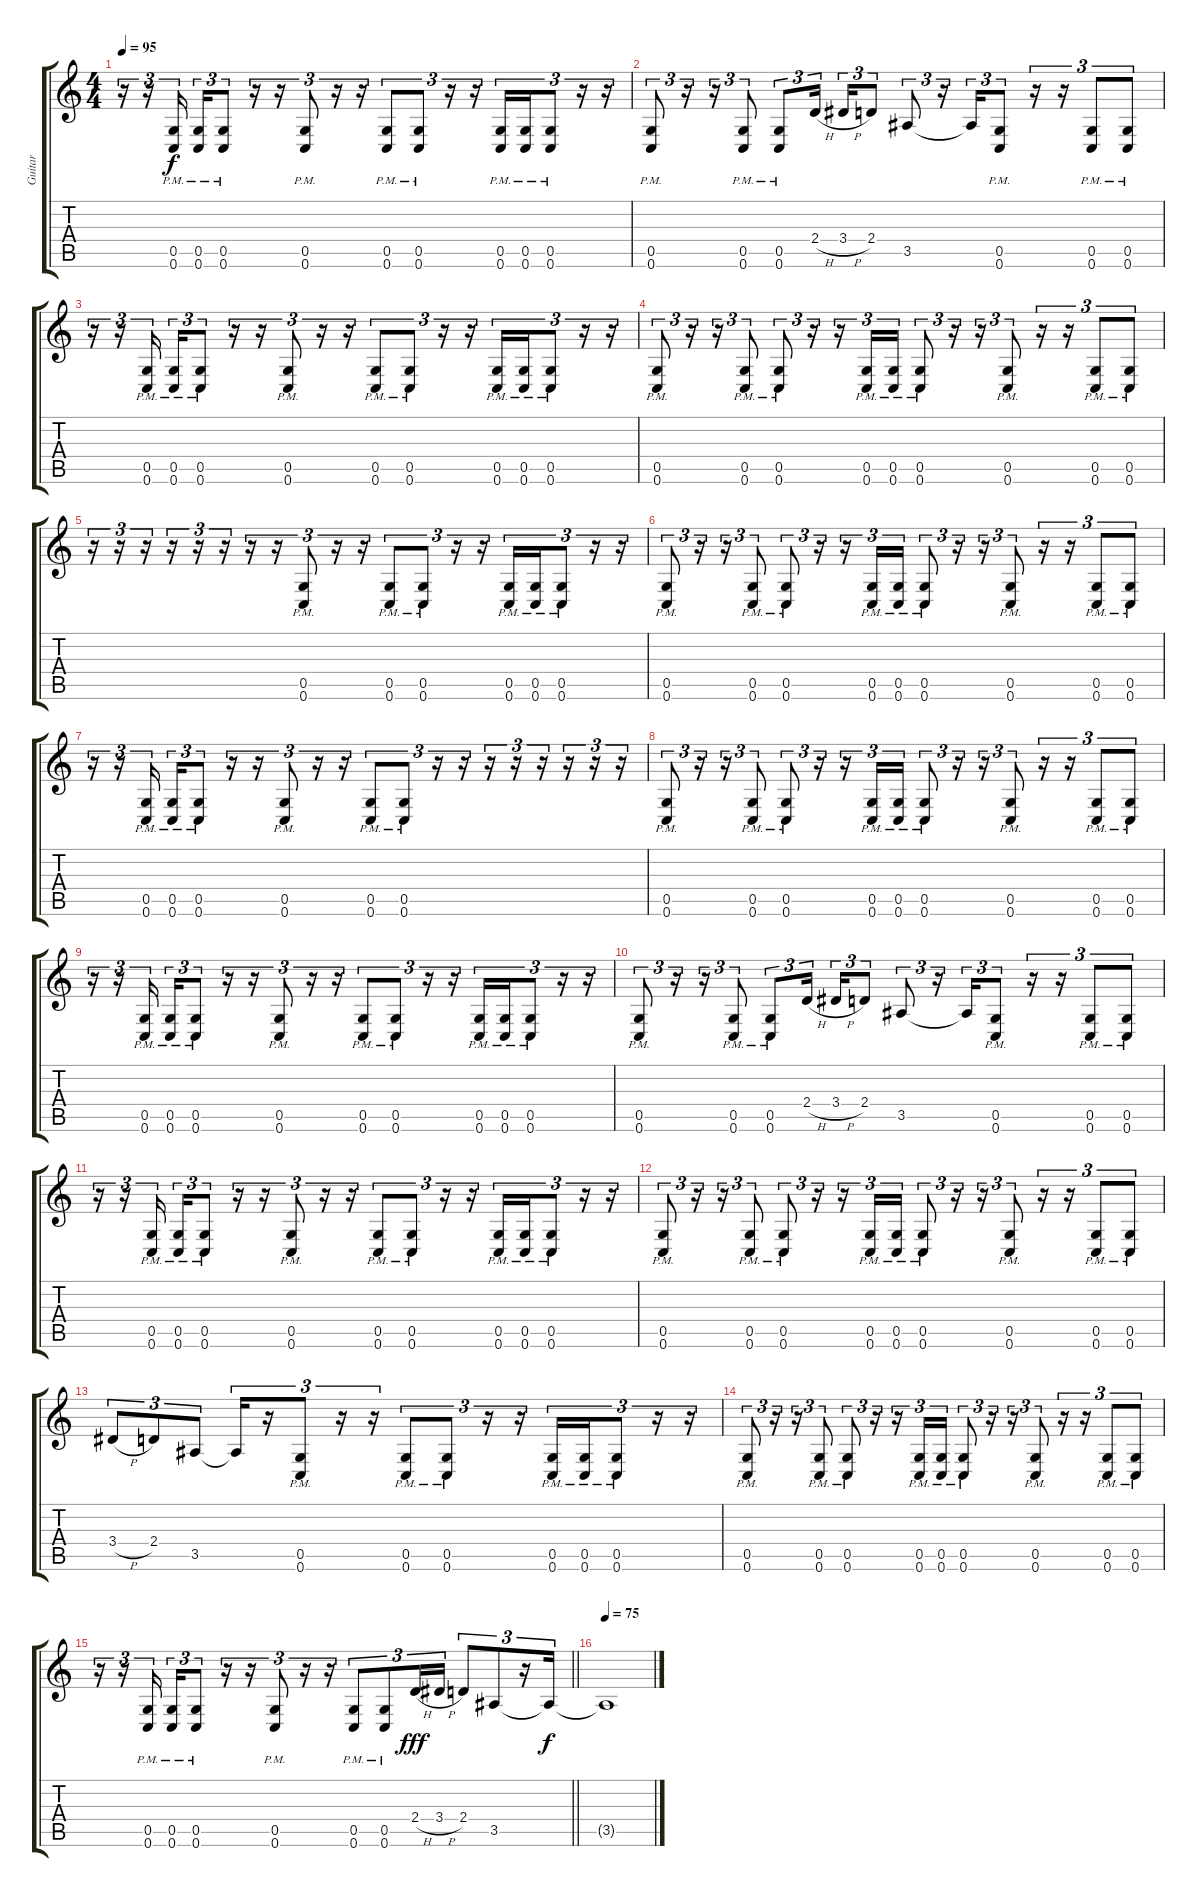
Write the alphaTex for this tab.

\track ("Guitar" "Guitar") {instrument distortionguitar}
\staff {score tabs}
\tuning (D4 A3 F3 C3 G2 C2) {hide}
\ts (4 4)
\tempo 95
\clef g2
\ks c
r.16{tu (3 2) dy f} r.16{tu (3 2)} (0.5{pm} 0.6{pm}).16{tu (3 2) beam splitsecondary} (0.5{pm} 0.6{pm}).16{tu (3 2)} (0.5{pm} 0.6{pm}).8{tu (3 2)} r.16{tu (3 2)} r.16{tu (3 2)} (0.5{pm} 0.6{pm}).8{tu (3 2)} r.16{tu (3 2)} r.16{tu (3 2)} (0.5{pm} 0.6{pm}).8{tu (3 2)} (0.5{pm} 0.6{pm}).8{tu (3 2)} r.16{tu (3 2)} r.16{tu (3 2)} (0.5{pm} 0.6{pm}).16{tu (3 2)} (0.5{pm} 0.6{pm}).16{tu (3 2)} (0.5{pm} 0.6{pm}).8{tu (3 2)} r.16{tu (3 2)} r.16{tu (3 2)} |
(0.5{pm} 0.6{pm}).8{tu (3 2)} r.16{tu (3 2)} r.16{tu (3 2)} (0.5{pm} 0.6{pm}).8{tu (3 2)} (0.5{pm} 0.6{pm}).8{tu (3 2)} 2.4{h}.16{tu (3 2) beam splitsecondary} 3.4{h}.16{tu (3 2)} 2.4.8{tu (3 2)} 3.5.8{tu (3 2)} r.16{tu (3 2)} 3.5{t}.16{tu (3 2)} (0.5{pm} 0.6{pm}).8{tu (3 2)} r.16{tu (3 2)} r.16{tu (3 2)} (0.5{pm} 0.6{pm}).8{tu (3 2)} (0.5{pm} 0.6{pm}).8{tu (3 2)} |
r.16{tu (3 2)} r.16{tu (3 2)} (0.5{pm} 0.6{pm}).16{tu (3 2) beam splitsecondary} (0.5{pm} 0.6{pm}).16{tu (3 2)} (0.5{pm} 0.6{pm}).8{tu (3 2)} r.16{tu (3 2)} r.16{tu (3 2)} (0.5{pm} 0.6{pm}).8{tu (3 2)} r.16{tu (3 2)} r.16{tu (3 2)} (0.5{pm} 0.6{pm}).8{tu (3 2)} (0.5{pm} 0.6{pm}).8{tu (3 2)} r.16{tu (3 2)} r.16{tu (3 2)} (0.5{pm} 0.6{pm}).16{tu (3 2)} (0.5{pm} 0.6{pm}).16{tu (3 2)} (0.5{pm} 0.6{pm}).8{tu (3 2)} r.16{tu (3 2)} r.16{tu (3 2)} |
(0.5{pm} 0.6{pm}).8{tu (3 2)} r.16{tu (3 2)} r.16{tu (3 2)} (0.5{pm} 0.6{pm}).8{tu (3 2)} (0.5{pm} 0.6{pm}).8{tu (3 2)} r.16{tu (3 2)} r.16{tu (3 2)} (0.5{pm} 0.6{pm}).16{tu (3 2)} (0.5{pm} 0.6{pm}).16{tu (3 2)} (0.5{pm} 0.6{pm}).8{tu (3 2)} r.16{tu (3 2)} r.16{tu (3 2)} (0.5{pm} 0.6{pm}).8{tu (3 2)} r.16{tu (3 2)} r.16{tu (3 2)} (0.5{pm} 0.6{pm}).8{tu (3 2)} (0.5{pm} 0.6{pm}).8{tu (3 2)} |
r.16{tu (3 2)} r.16{tu (3 2)} r.16{tu (3 2)} r.16{tu (3 2)} r.16{tu (3 2)} r.16{tu (3 2)} r.16{tu (3 2)} r.16{tu (3 2)} (0.5{pm} 0.6{pm}).8{tu (3 2)} r.16{tu (3 2)} r.16{tu (3 2)} (0.5{pm} 0.6{pm}).8{tu (3 2)} (0.5{pm} 0.6{pm}).8{tu (3 2)} r.16{tu (3 2)} r.16{tu (3 2)} (0.5{pm} 0.6{pm}).16{tu (3 2)} (0.5{pm} 0.6{pm}).16{tu (3 2)} (0.5{pm} 0.6{pm}).8{tu (3 2)} r.16{tu (3 2)} r.16{tu (3 2)} |
(0.5{pm} 0.6{pm}).8{tu (3 2)} r.16{tu (3 2)} r.16{tu (3 2)} (0.5{pm} 0.6{pm}).8{tu (3 2)} (0.5{pm} 0.6{pm}).8{tu (3 2)} r.16{tu (3 2)} r.16{tu (3 2)} (0.5{pm} 0.6{pm}).16{tu (3 2)} (0.5{pm} 0.6{pm}).16{tu (3 2)} (0.5{pm} 0.6{pm}).8{tu (3 2)} r.16{tu (3 2)} r.16{tu (3 2)} (0.5{pm} 0.6{pm}).8{tu (3 2)} r.16{tu (3 2)} r.16{tu (3 2)} (0.5{pm} 0.6{pm}).8{tu (3 2)} (0.5{pm} 0.6{pm}).8{tu (3 2)} |
r.16{tu (3 2)} r.16{tu (3 2)} (0.5{pm} 0.6{pm}).16{tu (3 2) beam splitsecondary} (0.5{pm} 0.6{pm}).16{tu (3 2)} (0.5{pm} 0.6{pm}).8{tu (3 2)} r.16{tu (3 2)} r.16{tu (3 2)} (0.5{pm} 0.6{pm}).8{tu (3 2)} r.16{tu (3 2)} r.16{tu (3 2)} (0.5{pm} 0.6{pm}).8{tu (3 2)} (0.5{pm} 0.6{pm}).8{tu (3 2)} r.16{tu (3 2)} r.16{tu (3 2)} r.16{tu (3 2)} r.16{tu (3 2)} r.16{tu (3 2)} r.16{tu (3 2)} r.16{tu (3 2)} r.16{tu (3 2)} |
(0.5{pm} 0.6{pm}).8{tu (3 2)} r.16{tu (3 2)} r.16{tu (3 2)} (0.5{pm} 0.6{pm}).8{tu (3 2)} (0.5{pm} 0.6{pm}).8{tu (3 2)} r.16{tu (3 2)} r.16{tu (3 2)} (0.5{pm} 0.6{pm}).16{tu (3 2)} (0.5{pm} 0.6{pm}).16{tu (3 2)} (0.5{pm} 0.6{pm}).8{tu (3 2)} r.16{tu (3 2)} r.16{tu (3 2)} (0.5{pm} 0.6{pm}).8{tu (3 2)} r.16{tu (3 2)} r.16{tu (3 2)} (0.5{pm} 0.6{pm}).8{tu (3 2)} (0.5{pm} 0.6{pm}).8{tu (3 2)} |
r.16{tu (3 2)} r.16{tu (3 2)} (0.5{pm} 0.6{pm}).16{tu (3 2) beam splitsecondary} (0.5{pm} 0.6{pm}).16{tu (3 2)} (0.5{pm} 0.6{pm}).8{tu (3 2)} r.16{tu (3 2)} r.16{tu (3 2)} (0.5{pm} 0.6{pm}).8{tu (3 2)} r.16{tu (3 2)} r.16{tu (3 2)} (0.5{pm} 0.6{pm}).8{tu (3 2)} (0.5{pm} 0.6{pm}).8{tu (3 2)} r.16{tu (3 2)} r.16{tu (3 2)} (0.5{pm} 0.6{pm}).16{tu (3 2)} (0.5{pm} 0.6{pm}).16{tu (3 2)} (0.5{pm} 0.6{pm}).8{tu (3 2)} r.16{tu (3 2)} r.16{tu (3 2)} |
(0.5{pm} 0.6{pm}).8{tu (3 2)} r.16{tu (3 2)} r.16{tu (3 2)} (0.5{pm} 0.6{pm}).8{tu (3 2)} (0.5{pm} 0.6{pm}).8{tu (3 2)} 2.4{h}.16{tu (3 2) beam splitsecondary} 3.4{h}.16{tu (3 2)} 2.4.8{tu (3 2)} 3.5.8{tu (3 2)} r.16{tu (3 2)} 3.5{t}.16{tu (3 2)} (0.5{pm} 0.6{pm}).8{tu (3 2)} r.16{tu (3 2)} r.16{tu (3 2)} (0.5{pm} 0.6{pm}).8{tu (3 2)} (0.5{pm} 0.6{pm}).8{tu (3 2)} |
r.16{tu (3 2)} r.16{tu (3 2)} (0.5{pm} 0.6{pm}).16{tu (3 2) beam splitsecondary} (0.5{pm} 0.6{pm}).16{tu (3 2)} (0.5{pm} 0.6{pm}).8{tu (3 2)} r.16{tu (3 2)} r.16{tu (3 2)} (0.5{pm} 0.6{pm}).8{tu (3 2)} r.16{tu (3 2)} r.16{tu (3 2)} (0.5{pm} 0.6{pm}).8{tu (3 2)} (0.5{pm} 0.6{pm}).8{tu (3 2)} r.16{tu (3 2)} r.16{tu (3 2)} (0.5{pm} 0.6{pm}).16{tu (3 2)} (0.5{pm} 0.6{pm}).16{tu (3 2)} (0.5{pm} 0.6{pm}).8{tu (3 2)} r.16{tu (3 2)} r.16{tu (3 2)} |
(0.5{pm} 0.6{pm}).8{tu (3 2)} r.16{tu (3 2)} r.16{tu (3 2)} (0.5{pm} 0.6{pm}).8{tu (3 2)} (0.5{pm} 0.6{pm}).8{tu (3 2)} r.16{tu (3 2)} r.16{tu (3 2)} (0.5{pm} 0.6{pm}).16{tu (3 2)} (0.5{pm} 0.6{pm}).16{tu (3 2)} (0.5{pm} 0.6{pm}).8{tu (3 2)} r.16{tu (3 2)} r.16{tu (3 2)} (0.5{pm} 0.6{pm}).8{tu (3 2)} r.16{tu (3 2)} r.16{tu (3 2)} (0.5{pm} 0.6{pm}).8{tu (3 2)} (0.5{pm} 0.6{pm}).8{tu (3 2)} |
3.4{h}.8{tu (3 2)} 2.4.8{tu (3 2)} 3.5.8{tu (3 2)} 3.5{t}.16{tu (3 2)} r.16{tu (3 2)} (0.5{pm} 0.6{pm}).8{tu (3 2)} r.16{tu (3 2)} r.16{tu (3 2)} (0.5{pm} 0.6{pm}).8{tu (3 2)} (0.5{pm} 0.6{pm}).8{tu (3 2)} r.16{tu (3 2)} r.16{tu (3 2)} (0.5{pm} 0.6{pm}).16{tu (3 2)} (0.5{pm} 0.6{pm}).16{tu (3 2)} (0.5{pm} 0.6{pm}).8{tu (3 2)} r.16{tu (3 2)} r.16{tu (3 2)} |
(0.5{pm} 0.6{pm}).8{tu (3 2)} r.16{tu (3 2)} r.16{tu (3 2)} (0.5{pm} 0.6{pm}).8{tu (3 2)} (0.5{pm} 0.6{pm}).8{tu (3 2)} r.16{tu (3 2)} r.16{tu (3 2)} (0.5{pm} 0.6{pm}).16{tu (3 2)} (0.5{pm} 0.6{pm}).16{tu (3 2)} (0.5{pm} 0.6{pm}).8{tu (3 2)} r.16{tu (3 2)} r.16{tu (3 2)} (0.5{pm} 0.6{pm}).8{tu (3 2)} r.16{tu (3 2)} r.16{tu (3 2)} (0.5{pm} 0.6{pm}).8{tu (3 2)} (0.5{pm} 0.6{pm}).8{tu (3 2)} |
\barLineRight lightlight
r.16{tu (3 2)} r.16{tu (3 2)} (0.5{pm} 0.6{pm}).16{tu (3 2) beam splitsecondary} (0.5{pm} 0.6{pm}).16{tu (3 2)} (0.5{pm} 0.6{pm}).8{tu (3 2)} r.16{tu (3 2)} r.16{tu (3 2)} (0.5{pm} 0.6{pm}).8{tu (3 2)} r.16{tu (3 2)} r.16{tu (3 2)} (0.5{pm} 0.6{pm}).8{tu (3 2)} (0.5{pm} 0.6{pm}).8{tu (3 2)} 2.4{h}.16{tu (3 2) dy fff} 3.4{h}.16{tu (3 2)} 2.4.8{tu (3 2)} 3.5.8{tu (3 2)} r.16{tu (3 2)} 3.5{t}.16{tu (3 2) dy f} |
\section ("" "")
\tempo 75
3.5{t}.1{volume 0}
